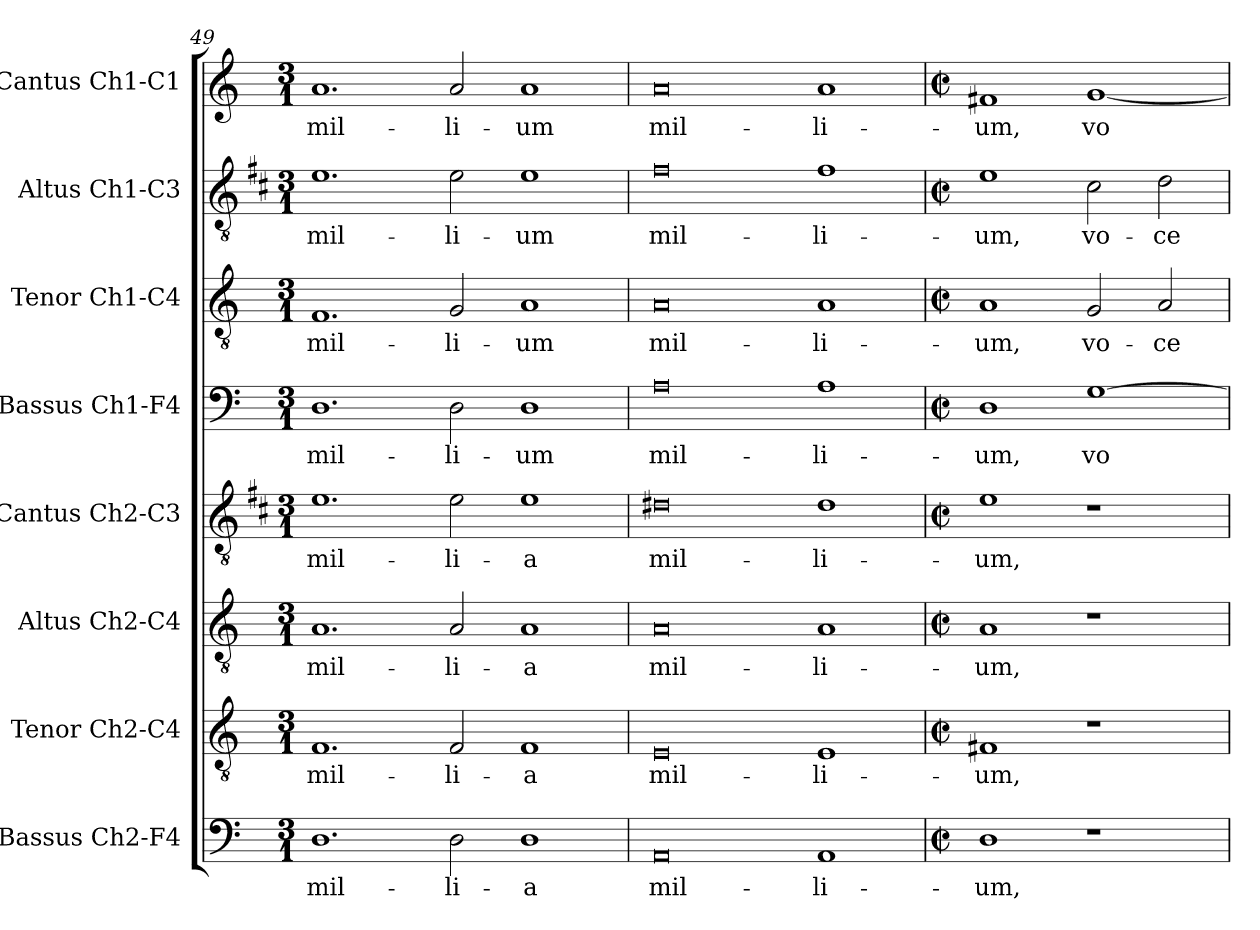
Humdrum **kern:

**kern	**text	**kern	**text	**kern	**text	**kern	**text	**kern	**text	**kern	**text	**kern	**text	**kern	**text
*part8	*part8	*part7	*part7	*part6	*part6	*part5	*part5	*part4	*part4	*part3	*part3	*part2	*part2	*part1	*part1
*staff8	*staff8	*staff7	*staff7	*staff6	*staff6	*staff5	*staff5	*staff4	*staff4	*staff3	*staff3	*staff2	*staff2	*staff1	*staff1
*I"Bassus Ch2-F4	*	*I"Tenor Ch2-C4	*	*I"Altus Ch2-C4	*	*I"Cantus Ch2-C3	*	*I"Bassus Ch1-F4	*	*I"Tenor Ch1-C4	*	*I"Altus Ch1-C3	*	*I"Cantus Ch1-C1	*
*	*	*	*	*	*	*	*	*I'B	*	*I'T	*	*I'A	*	*I'C	*
*clefF4	*	*clefGv2	*	*clefGv2	*	*clefGv2	*	*clefF4	*	*clefGv2	*	*clefGv2	*	*clefG2	*
*	*	*	*	*	*	*ITrd1c2	*	*	*	*	*	*ITrd1c2	*	*	*
*k[]	*	*k[]	*	*k[]	*	*k[]	*	*k[]	*	*k[]	*	*k[]	*	*k[]	*
*M3/1	*	*M3/1	*	*M3/1	*	*M3/1	*	*M3/1	*	*M3/1	*	*M3/1	*	*M3/1	*
=49	=49	=49	=49	=49	=49	=49	=49	=49	=49	=49	=49	=49	=49	=49	=49
!	!LO:LY:b	!	!LO:LY:b	!	!LO:LY:b	!	!LO:LY:b	!	!LO:LY:b	!	!LO:LY:b	!	!LO:LY:b	!	!LO:LY:b
1.D	mil-	1.F	mil-	1.A	mil-	1.d	mil-	1.D	mil-	1.F	mil-	1.d	mil-	1.a	mil-
!	!LO:LY:b	!	!LO:LY:b	!	!LO:LY:b	!	!LO:LY:b	!	!LO:LY:b	!	!LO:LY:b	!	!LO:LY:b	!	!LO:LY:b
2D\	-li-	2F/	-li-	2A/	-li-	2d\	-li-	2D\	-li-	2G/	-li-	2d\	-li-	2a/	-li-
!	!LO:LY:b	!	!LO:LY:b	!	!LO:LY:b	!	!LO:LY:b	!	!LO:LY:b	!	!LO:LY:b	!	!LO:LY:b	!	!LO:LY:b
1D	-a	1F	-a	1A	-a	1d	-a	1D	-um	1A	-um	1d	-um	1a	-um
=50	=50	=50	=50	=50	=50	=50	=50	=50	=50	=50	=50	=50	=50	=50	=50
!	!LO:LY:b	!	!LO:LY:b	!	!LO:LY:b	!	!LO:LY:b	!	!LO:LY:b	!	!LO:LY:b	!	!LO:LY:b	!	!LO:LY:b
0AA	mil-	0E	mil-	0A	mil-	0c#X	mil-	0A	mil-	0A	mil-	0e	mil-	0a	mil-
!	!LO:LY:b	!	!LO:LY:b	!	!LO:LY:b	!	!LO:LY:b	!	!LO:LY:b	!	!LO:LY:b	!	!LO:LY:b	!	!LO:LY:b
1AA	-li-	1E	-li-	1A	-li-	1c#	-li-	1A	-li-	1A	-li-	1e	-li-	1a	-li-
!!LO:PB:g=z
=51	=51	=51	=51	=51	=51	=51	=51	=51	=51	=51	=51	=51	=51	=51	=51
*M2/2	*	*M2/2	*	*M2/2	*	*M2/2	*	*M2/2	*	*M2/2	*	*M2/2	*	*M2/2	*
*met(c|)	*	*met(c|)	*	*met(c|)	*	*met(c|)	*	*met(c|)	*	*met(c|)	*	*met(c|)	*	*met(c|)	*
*	*	*	*	*	*	*	*	*	*	*	*	*	*	*MM160	*
!	!LO:LY:b	!	!LO:LY:b	!	!LO:LY:b	!	!LO:LY:b	!	!LO:LY:b	!	!LO:LY:b	!	!LO:LY:b	!	!LO:LY:b
1D	-um,	1F#X	-um,	1A	-um,	1d	-um,	1D	-um,	1A	-um,	1d	-um,	1f#X	-um,
!	!	!	!	!	!	!	!	!	!LO:LY:b	!	!LO:LY:b	!	!LO:LY:b	!	!LO:LY:b
1r	.	1r	.	1r	.	1r	.	[1G	vo-	2G/	vo-	2B\	vo-	[1g	vo-
!	!	!	!	!	!	!	!	!	!	!	!LO:LY:b	!	!LO:LY:b	!	!
.	.	.	.	.	.	.	.	.	.	2A/	-ce	2c\	-ce	.	.
=	=	=	=	=	=	=	=	=	=	=	=	=	=	=	=
*-	*-	*-	*-	*-	*-	*-	*-	*-	*-	*-	*-	*-	*-	*-	*-
